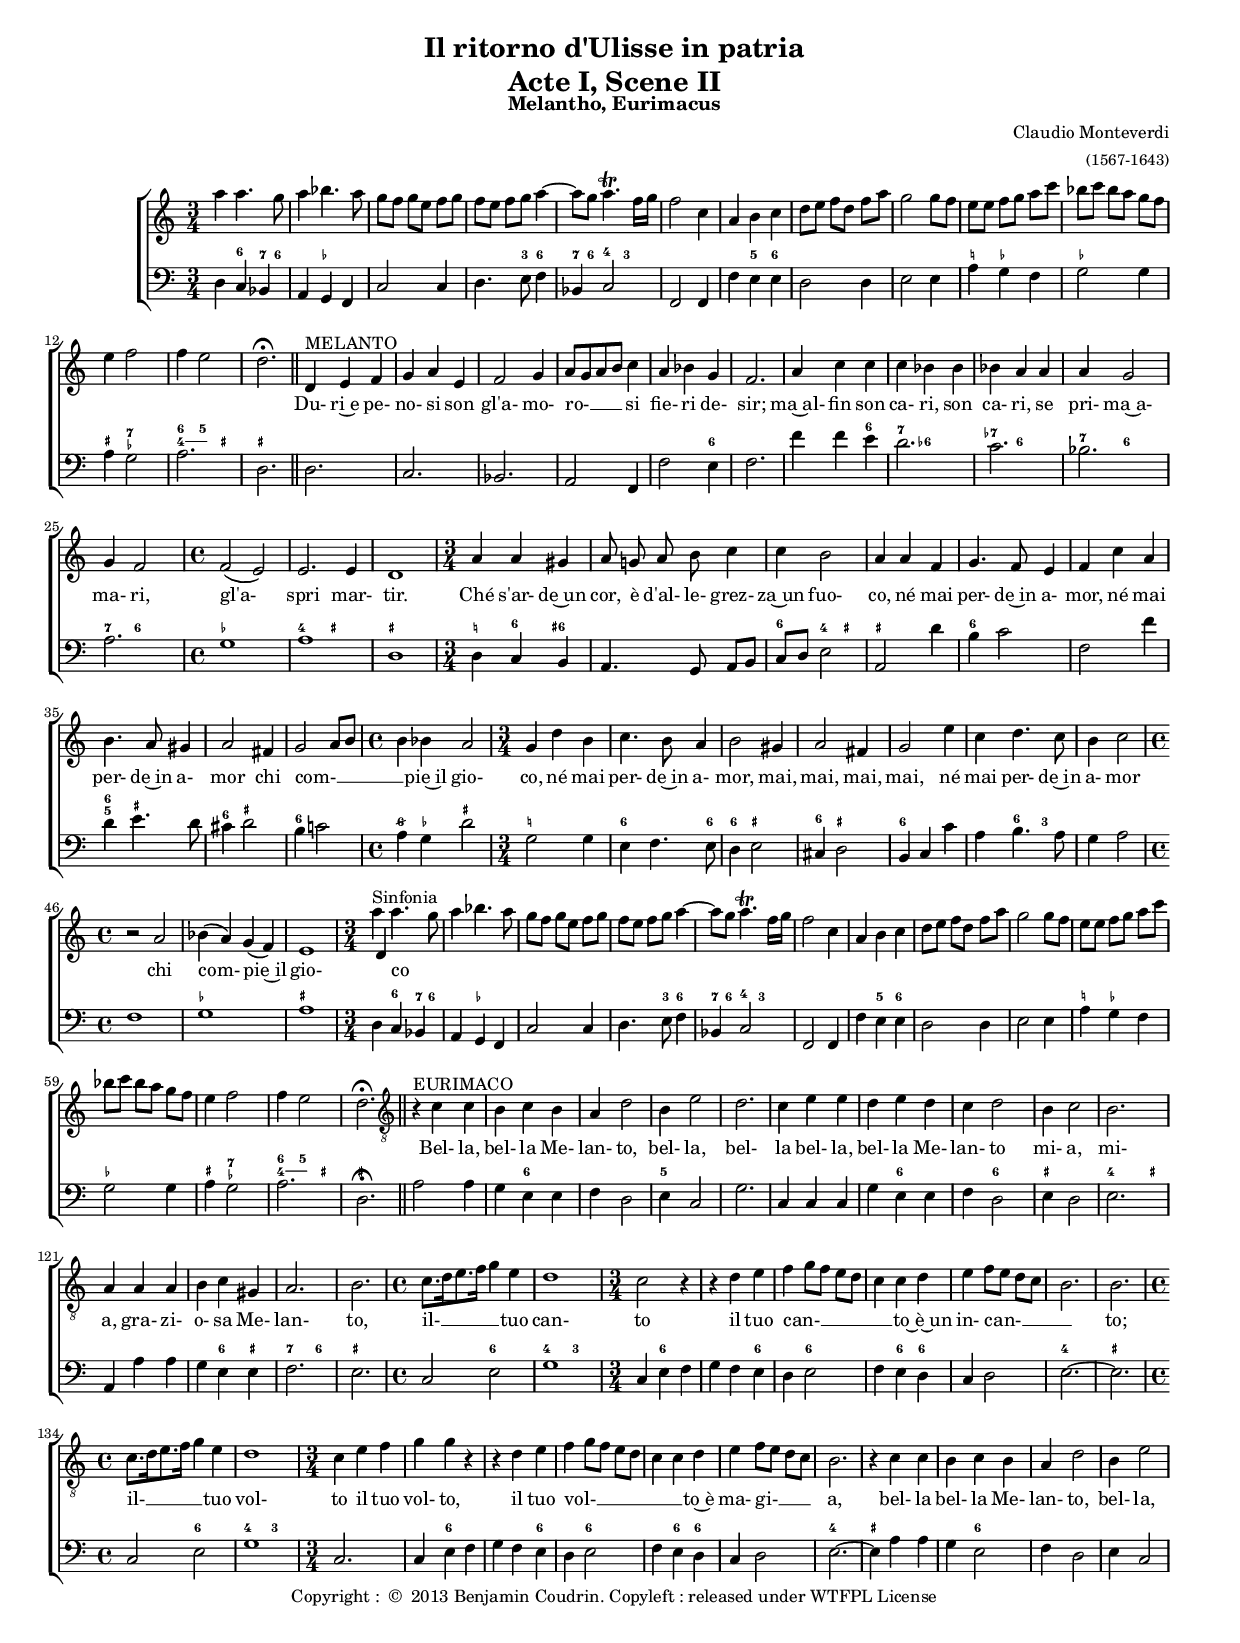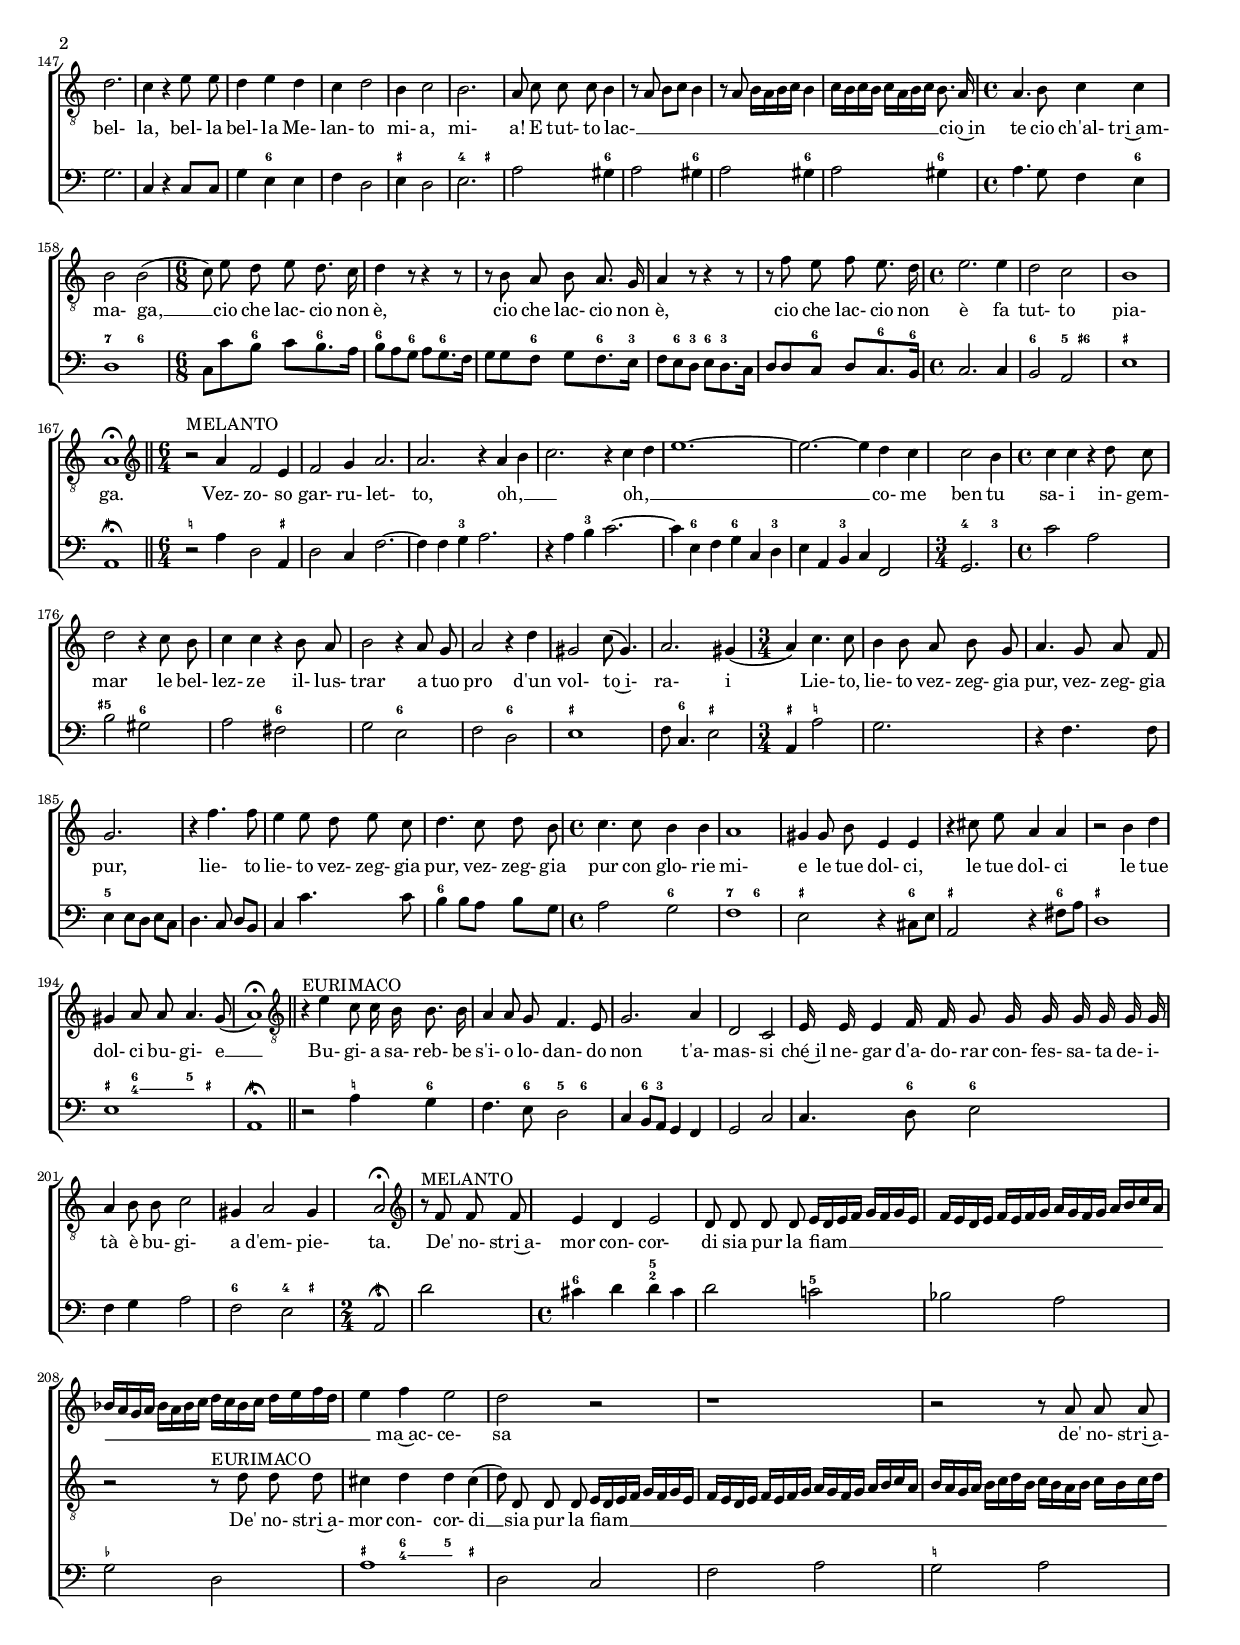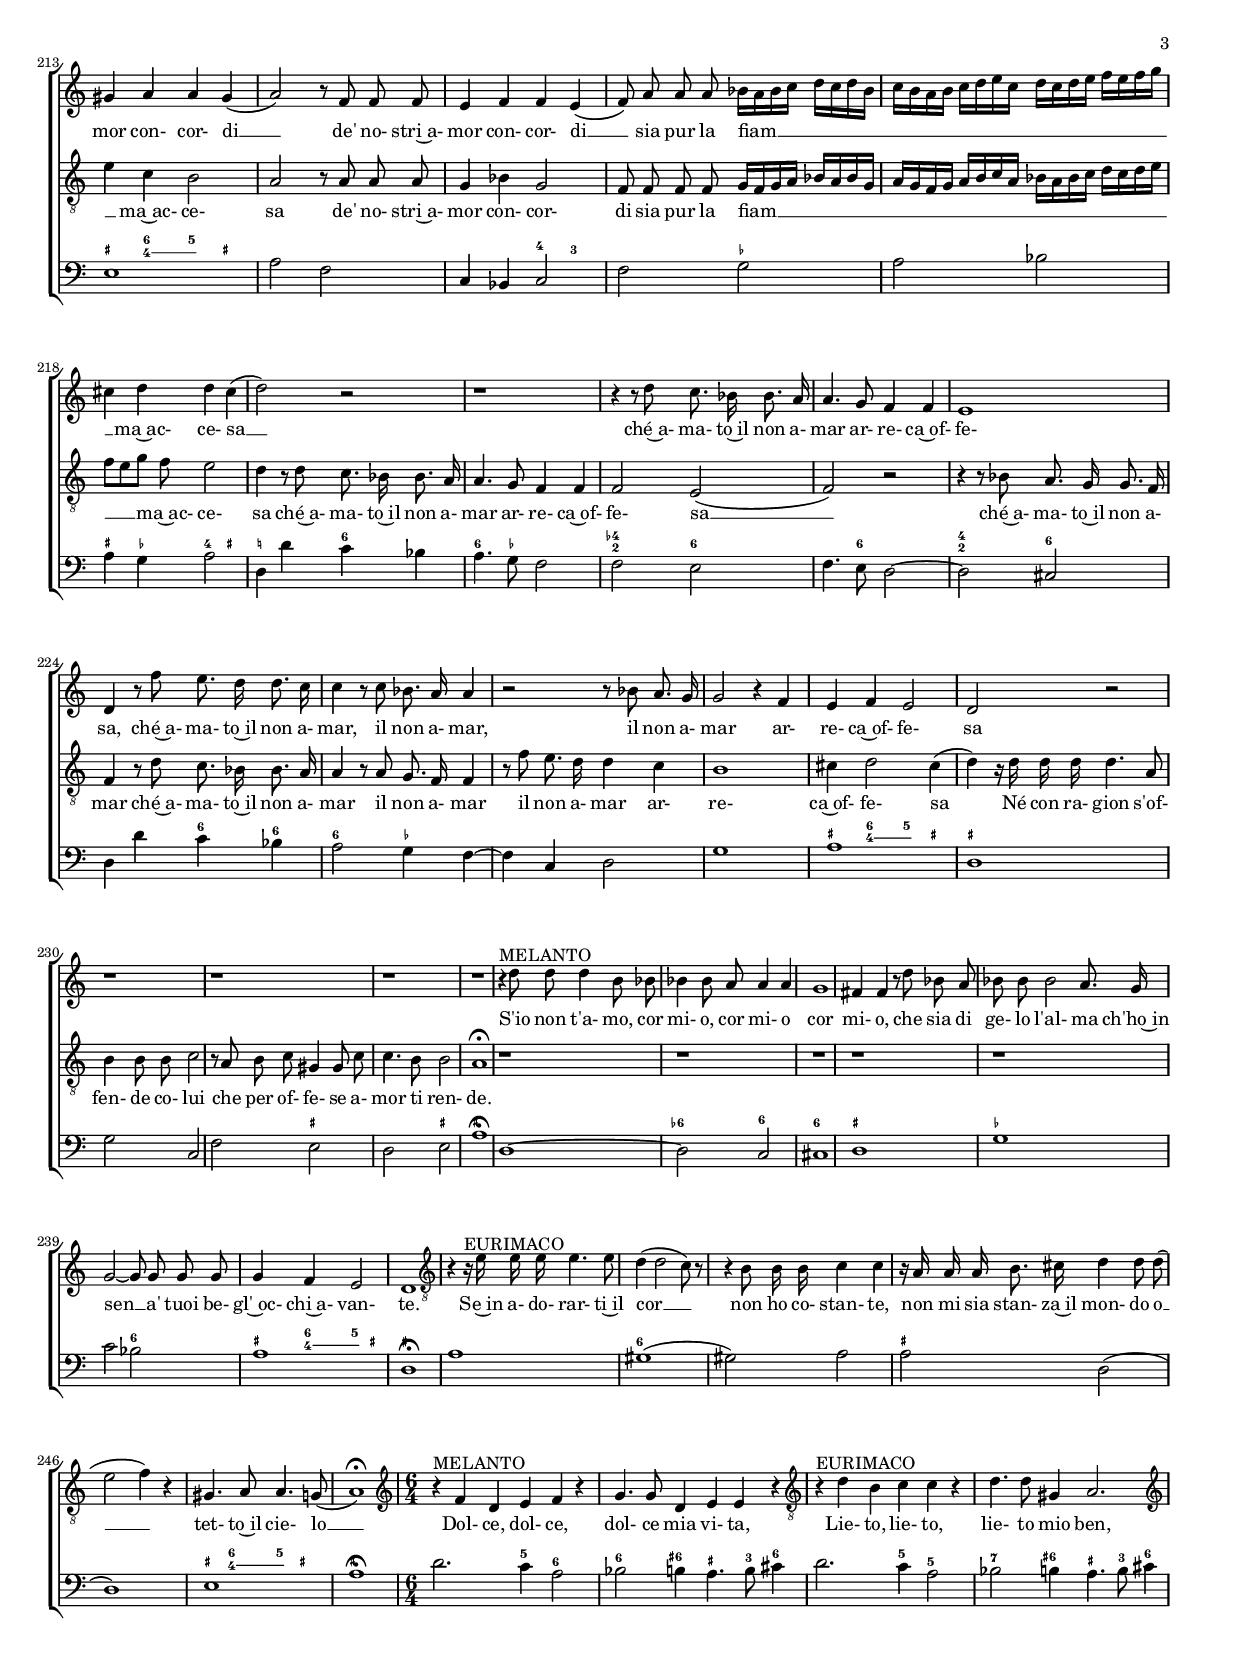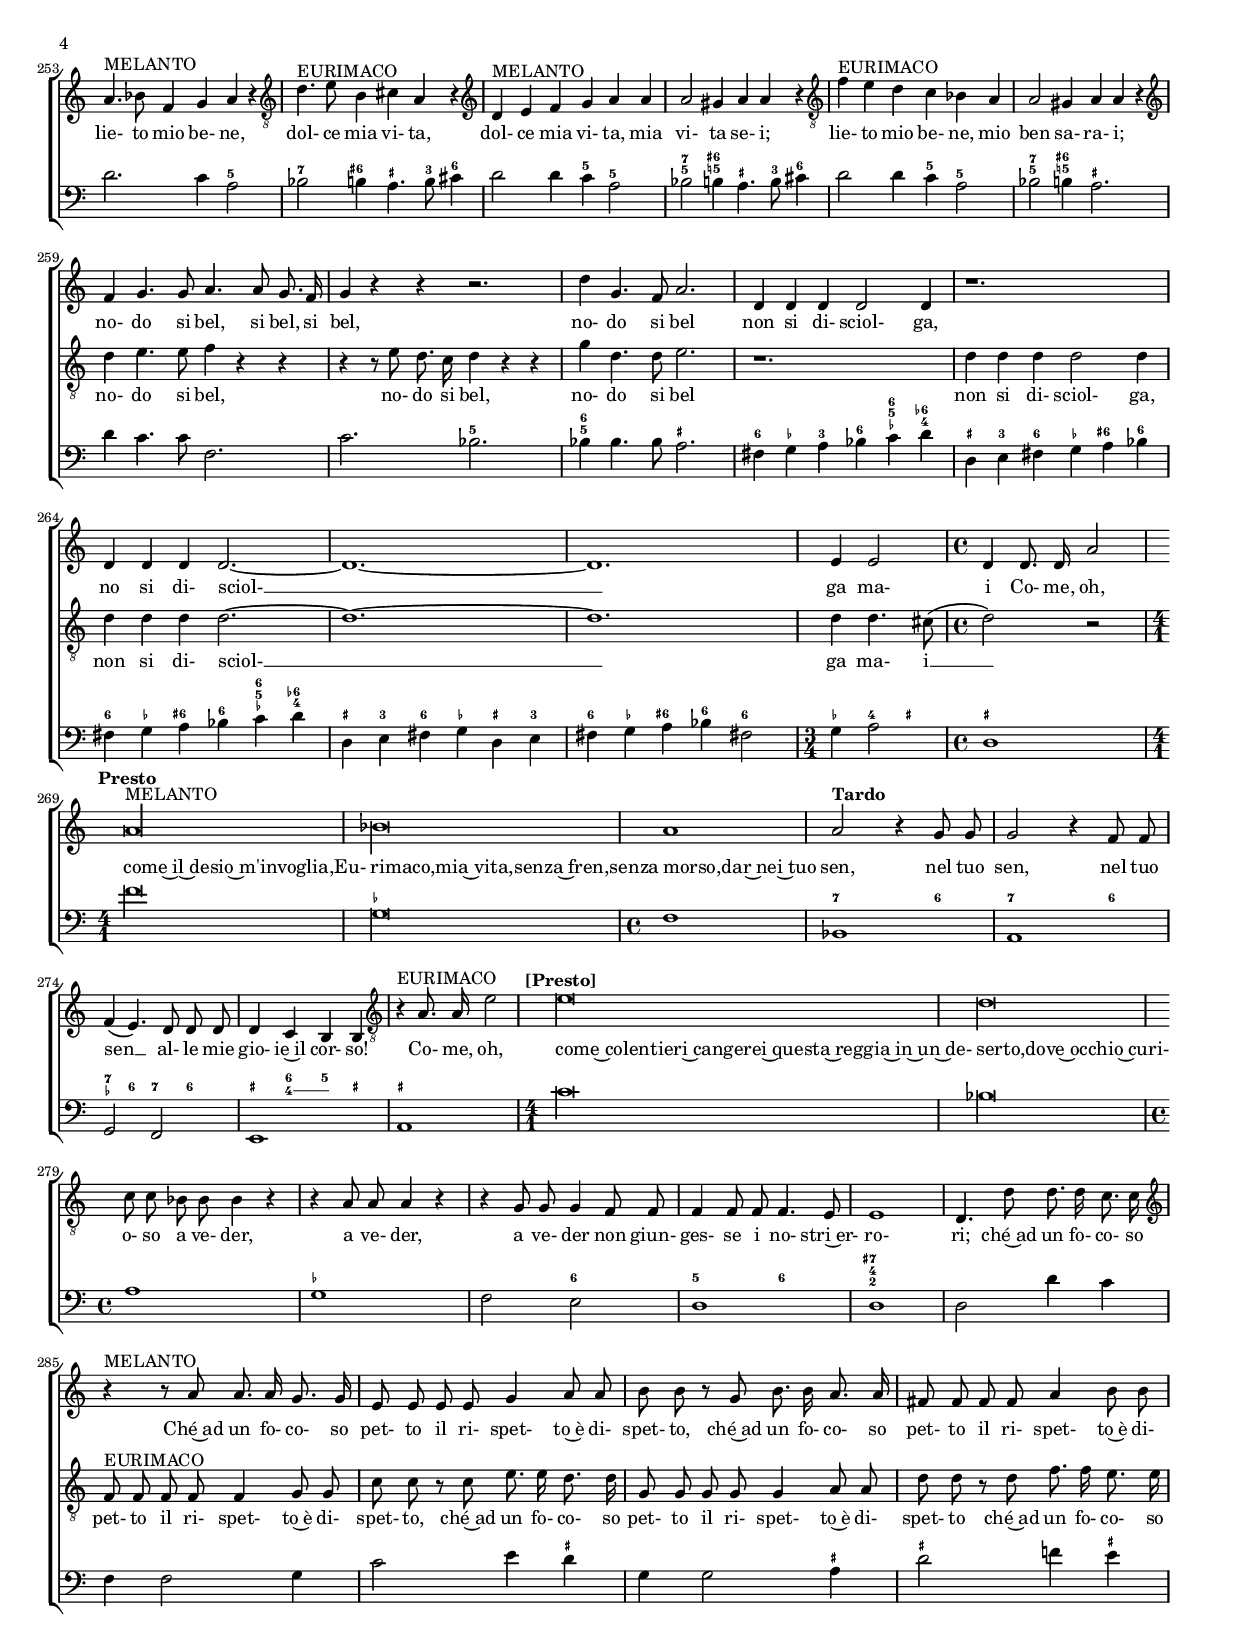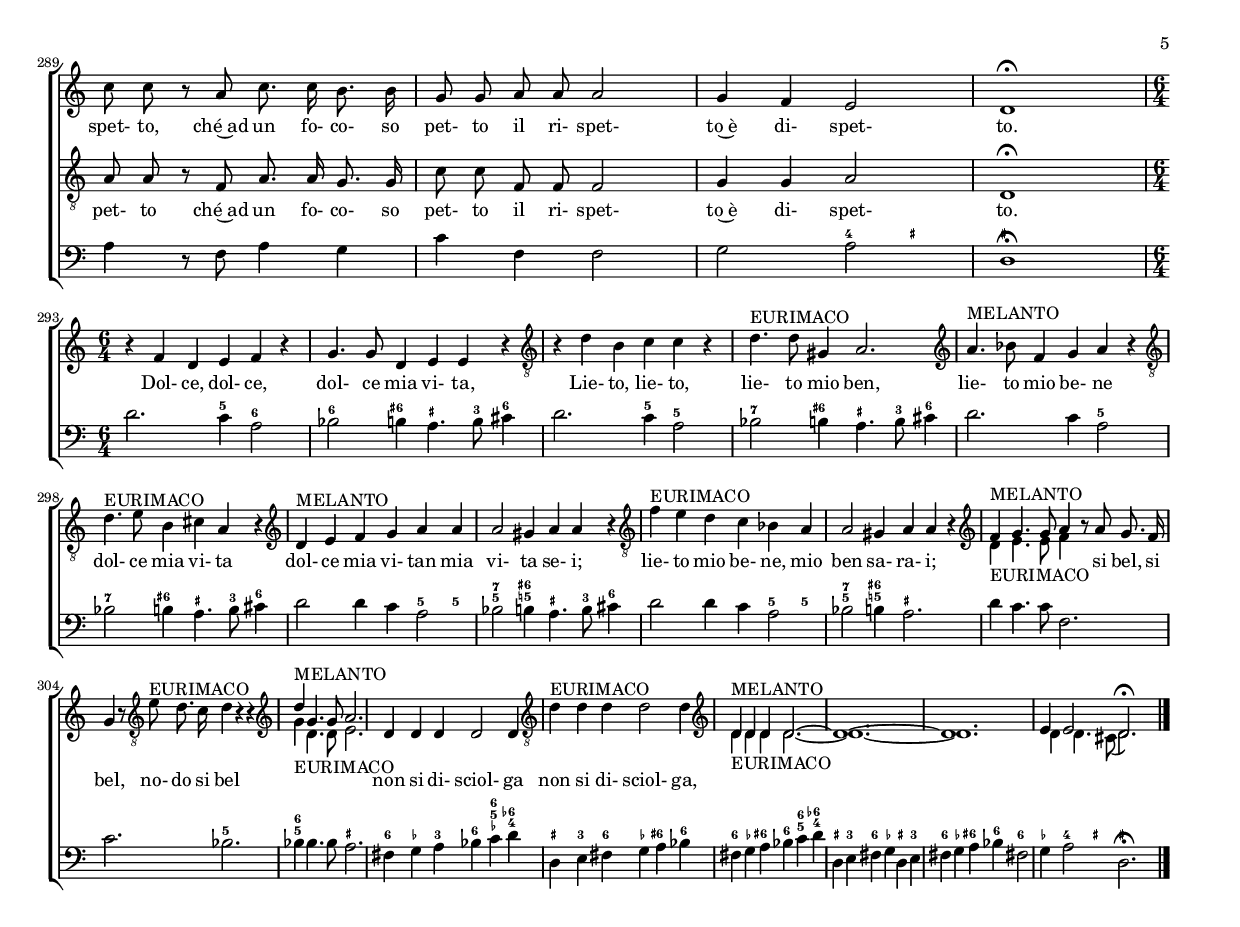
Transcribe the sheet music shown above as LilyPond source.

%%  a1sc2.ly
%%  Copyright (c) 2013 Benjamin Coudrin <benjamin.coudrin@gmail.com>
%%                All Rights Reserved
%%
%%  Copyleft :
%%  This program is free software. It comes without any warranty, to
%%  the extent permitted by applicable law. You can redistribute it
%%  and/or modify it under the terms of the Do What The Fuck You Want
%%  To Public License, Version 2, as published by Sam Hocevar. See
%%  http://sam.zoy.org/wtfpl/COPYING for more details.

\version "2.14.2"

#(set-default-paper-size "a4")
#(set-global-staff-size 15)

\paper {
  line-width    = 188\mm
  left-margin   = 10\mm
  top-margin    = 10\mm
  bottom-margin = 20\mm
  ragged-last-bottom = ##t 
  ragged-bottom = ##f
  annotate-spacing = ##f
  page-breaking = #ly:page-turn-breaking
  #(define page-breaking ly:page-turn-breaking)
}

\layout {
  \context {
    \RemoveEmptyStaffContext
    \override VerticalAxisGroup #'remove-first = ##t 
  }
}

\header {
  title = \markup \center-column {"Il ritorno d'Ulisse in patria" \concat {"Acte I, Scene II" }}
  subtitle = \markup \center-column { "Melantho, Eurimacus" }
  composer =  \markup \right-column { "Claudio Monteverdi" \small "(1567-1643)" }
%  tagline = ""
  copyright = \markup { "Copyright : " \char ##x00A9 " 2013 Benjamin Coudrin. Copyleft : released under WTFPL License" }
}

\include "../../../3rdParty/Viole/ornements-viole.ly"

%% Ligne principale %%%%%%%%%%%%%%%%%%%%%%%%%%%%%%%%%%%%%%%%%%%%%%%%%%
voixun = {
  \clef treble
  \key a \minor
  \time 3/4
  \relative c''' {
    % Simphonia
    a4 a4. g8
    a4 bes4. a8
    g [f] g [e] f [g]
    f [e] f [g] a4 ~
    a8 [g] a4.\trill f16 [g]
    f2 c4
    a b c
    d8 [e] f [d] f [a]
    g2 g8 [f]
    e [e] f [g] a [c]
    bes [c] bes [a] g [f]
    e4 f2
    f4 e2
    d2.\fermata
    
    % Melanto
    \clef treble
    \autoBeamOff
    d,4^\markup{MELANTO} e f
    g a e
    f2 g4
    a8 [g a b] c4
    a bes g
    f2.
    a4 c c
    c bes bes
    bes a a
    a g2 g4 f2
    \time 4/4 f2 (e)
    e2. e4
    d1
    \time 3/4 a'4 a gis
    a8 g! a b c4
    c b2
    a4 a f
    g4. f8 e4
    f c' a
    b4. a8 gis4
    a2 fis4
    g2 a8 [b]
    \time 4/4 b4 bes a2
    \time 3/4 g4 d' b
    c4. b8 a4
    b2 gis4
    a2 fis4
    g2 e'4
    c d4. c8
    b4 c2
    \time 4/4 r2 a
    bes4 (a) g (f)
    e1 
    
    % Sinphonia
    \autoBeamOn
    \time 3/4
    <<{\voiceOne d4}\\
      \new Voice = "sinfonia" {\voiceTwo a''4^\markup{Sinfonia}}>>
    \oneVoice a4. g8
    a4 bes4. a8
    g [f] g [e] f [g]
    f [e] f [g] a4 ~
    a8 [g] a4.\trill f16 [g]
    f2 c4
    a b c
    d8 [e] f [d] f [a]
    g2 g8 [f]
    e [e] f [g] a [c]
    bes [c] bes [a] g [f]
    e4 f2
    f4 e2
    d2.\fermata
    
    % Eurimaco
    \autoBeamOff
    \clef "G_8"
    \set Score.currentBarNumber = #111
    r4^\markup{EURIMACO} c, c
    b c b
    a d2
    b4 e2
    d2.
    c4 e e
    d e d
    c d2
    b4 c2
    b2.
    a4 a a
    b c gis
    a2.
    b
    \time 4/4
    c8. [d16 e8. f16] g4 e
    d1
    \time 3/4
    c2 r4
    r d e
    f g8 [f] e [d]
    c4 c d
    e f8 [e] d [c]
    b2.
    b
    \time 4/4
    c8. [d16 e8. f16] g4 e
    d1
    \time 3/4
    c4 e f
    g g r
    r d e
    f g8 [f] e [d]
    c4 c d
    e f8 [e] d [c]
    b2.
    r4 c c
    b c b
    a d2
    b4 e2
    d2.
    c4 r e8 e
    d4 e d
    c d2
    b4 c2
    b2.
    a8 c c c b4
    r8 a b [c] b4
    r8 a b16 [a b c] b4
    c16 [b c b] c [a b c] b8. a16
    \time 4/4
    a4. b8 c4 c
    b2 b
    (\time 6/8
    c8) e d e d8. c16
    d4 r8 r4 r8
    r b a b a8. g16
    a4 r8 r4 r8
    r8 f' e f e8. d16
    \time 4/4 e2. e4
    d2 c
    b1
    a\fermata
    
    % Melanto
    \time 6/4
    \clef treble
    r2^\markup{MELANTO} a'4 f2 e4
    f2 g4 a2.
    a r4 a b
    c2. r4 c d
    e1.~
    e2.~e4 d c
    \once \override Staff.TimeSignature #'stencil = ##f
    \time 3/4
    c2 b4
    \time 4/4
    c4 c r d8 c
    d2 r4 c8 b
    c4 c r b8 a
    b2 r4 a8 g
    a2 r4 d4
    gis,2 c8 (gis4.)
    a2. gis4
    (\time 3/4 a) c4. c8
    b4 b8 a b g
    a4.
    g8 a f
    g2.
    r4 f'4. f8
    e4 e8 d e c
    d4. c8 d b
    \time 4/4 c4. c8 b4 b
    a1
    gis4 gis8 b e,4 e
    r cis'8 e a,4 a
    r2 b4 d
    gis, a8 a a4. gis8
    (a1\fermata)
    
    % Eurimaco
    \clef "G_8"
    r4^\markup{EURIMACO} e c8 c16 b b8. b16
    a4 a8 g f4. e8
    g2. a4
    d,2 c
    e16 e e4 f16 f g8 g16 g g g g g
    a4 b8 b c2
    gis4 a2 gis4
    \once \override Staff.TimeSignature #'stencil = ##f
    \time 2/4
    a2\fermata
    
    % Melanto
    \clef treble
    r8^\markup{MELANTO} f' f f
    \once \override Staff.TimeSignature #'stencil = ##f
    \time 4/4
    e4 d e2
    d8 d d d e16 [d e f] g [f g e]
    f [e d e] f [e f g] a [g f g] a [b c a] \break
    bes [a g a] bes [a bes c] d [c bes c] d [e f d]
    e4 f e2
    d2 r
    r1
    r2 r8 a a a
    gis4 a a gis
    (a2) r8 f f f
    e4 f f e
    (f8) a a a bes16 [a bes c] d [c d bes]
    c [b a b] c [d e c] d [c d e] f [e f g]
    cis,4 d d cis
    (d2) r
    r1
    r4 r8 d c8. bes16 bes8. a16
    a4. g8 f4 f
    e1
    d4 r8 f' e8. d16 d8. c16
    c4 r8 c bes8. a16 a4
    r2 r8 bes a8. g16
    g2 r4 f 
    e f e2
    d r2
    r1
    r1
    r1
    r1
    r4^\markup{MELANTO} d'8 d d4 b8 bes
    bes4 bes8 a a4 a
    g1
    fis4 fis r8 d' bes a
    bes bes bes2 a8. g16
    g2~ g8 g g g
    g4 f e2
    d1
    
    \clef "G_8"
    r4 r16^\markup{EURIMACO} e e e e4. e8
    d4 (d2 c8) r
    r4 b8 b16 b c4 c
    r16 a a a b8. cis16 d4 d8 d
    (e2 f4) r
    gis,4. a8 a4. g8
    (a1\fermata)
    
    \clef treble
    \time 6/4
    r4^\markup{MELANTO} f' d e f r
    g4. g8 d4 e e r
    
    \clef "G_8"
    r4^\markup{EURIMACO} d b c c r
    d4. d8 gis,4 a2.
    
    \clef treble
    a'4.^\markup{MELANTO} bes8 f4 g a r
    
    \clef "G_8"
    d,4.^ \markup{EURIMACO} e8 b4 cis a r
    
    \clef "treble"
    d4^\markup{MELANTO} e f g a a
    a2 gis4 a a r
    
    \clef "G_8"
    f4^\markup{EURIMACO} e d c bes a
    a2 gis4 a a r
    \break
    
    \clef treble
    f'4 g4. g8 a4. a8 g8. f16
    g4 r r r2.
    d'4 g,4. f8 a2.
    d,4 d d d2 d4
    r1.
    d4 d d d2. ~
    d1. ~
    d1.
    \once \override Staff.TimeSignature #'stencil = ##f
    \time 3/4
    e4 e2
    \time 4/4
    d4 d8. d16 a'2
    \break
    \once \override Staff.TimeSignature #'stencil = ##f
    \time 4/1
    \tempo Presto
    a\longa^\markup{MELANTO}
    bes
    \once \override Staff.TimeSignature #'stencil = ##f
    \time 4/4
    a1
    \tempo Tardo
    a2 r4 g8 g
    g2 r4 f8 f
    f4 (e4.) d8 d d
    d4 c b b
    
    \clef "G_8"
    r4^\markup{EURIMACO} a8. a16 e'2
    \once \override Staff.TimeSignature #'stencil = ##f
    \time 4/1
    \tempo "[Presto]"
    e\longa
    d
    \once \override Staff.TimeSignature #'stencil = ##f
    \time 4/4
    c8 c bes bes bes4 r
    r a8 a a4 r
    r g8 g g4 f8 f
    f4 f8 f f4. e8
    e1
    d4. d'8 d8. d16 c8. c16
    \break
    
    % Melanto
    \clef "treble"
    r4^\markup{MELANTO} r8 a' a8. a16 g8. g16
    e8 e e e g4 a8 a
    b b r g b8. b16 a8. a16
    fis8 fis fis fis a4 b8 b
    c c r a c8. c16 b8. b16
    g8 g a a a2
    g4 f e2
    d1\fermata
    \break
    \time 6/4 r4 f d e f r
    g4. g8 d4 e e r
    
    % Eurimaco
    \clef "G_8"
    r4 d b c c r
    d4.^\markup{EURIMACO} d8 gis,4 a2.
    
    % Melanto
    \clef treble
    a'4.^\markup{MELANTO} bes8 f4 g a r
    
    % Eurimaco
    \clef "G_8"
    d,4.^\markup{EURIMACO} e8 b4 cis a r
    
    % Melanto
    \clef "treble"
    d4^\markup{MELANTO} e f g a a
    a2 gis4 a a r
    
    % Eurimaco
    \clef "G_8"
    f4^\markup{EURIMACO} e d c bes a
    a2 gis4 a a r
    
    % Duo
    \clef treble
    <<{f'4^\markup{MELANTO} g4. g8 a4 }\\{d,_\markup{EURIMACO} e4. e8 f4}>>
    r8 a g8. f16
    g4 r8
    \clef "G_8"
    e8^\markup{EURIMACO} d8. c16 d4 r r
    \clef treble
    <<{d'4^\markup{MELANTO} g,4. g8 a2.}\\{g4_\markup{EURIMACO} d4. d8 e2.}>>
    d4 d d d2 d4
    \clef "G_8"
    d4^\markup{EURIMACO} d d d2 d4
    \clef treble
    <<{d4^\markup{MELANTO} d4 d4 d2.~d1.~d e4 e2 d2.\fermata}\\{d4_\markup{EURIMACO} d4 d4 d2.~d1.~d d4 d4. cis8 (d2.)}>>
    \bar "|."
  }
}

lyrun = \lyricmode {
  _ _ _ _ _ _ _ _ _ _ _ _ _ _ _ _ _ _ _ _ _ _ _ _ _ _
  _ _ _ _ _ _ _ _ _ _ _ _ _ _ _ _ _ _ _ _ _ _ _ _ _ _
  Du- ri~e pe- no- si son gl'a- mo- ro- __ si fie- ri de- sir;
  ma~al- fin son ca- ri, son ca- ri, se pri- ma~a- ma- ri,
  gl'a- spri mar- tir.
  Ché s'ar- de~un cor, è d'al- le- grez- za~un fuo- co,
  né mai per- de~in a- mor, né mai per- de~in a- mor
  chi com- __ _ _ pie~il gio- co, né mai per- de~in a- mor,
  mai, mai, mai, mai, né mai per- de~in a- mor
  chi com- pie~il gio- co
  _ _ _ _ _ _ _ _ _ _ _ _ _ _ _ _ _
  _ _ _ _ _ _ _ _ _ _ _ _ _ _ _ _ _
  _ _ _ _ _ _ _ _ _ _ _ _ _ _ _ _
  Bel- la, bel- la Me- lan- to, bel- la, bel- la
  bel- la, bel- la Me- lan- to mi- a, mi- a,
  gra- zi- o- sa Me- lan- to,
  il- __ _ tuo can- to
  il tuo can- __ _ _ _ _ to~è~un in- can- __ _ _ to;
  il- __ _ tuo vol- to
  il tuo vol- to, il tuo vol- __ _ _ _ _ to~è ma- gi- __ _ a,
  bel- la bel- la Me- lan- to, bel- la, bel- la,
  bel- la bel- la Me- lan- to mi- a, mi- a!
  E tut- to lac- __ _ _ _ _ _ _ _ _ _ cio~in te
  cio ch'al- tri~am- ma- ga, __
  cio che lac- cio non è,
  cio che lac- cio non è,
  cio che lac- cio non è fa tut- to pia- ga.
  Vez- zo- so gar- ru- let- to, oh, __ _ _
  oh, __ _ _ co- me ben tu sa- i
  in- gem- mar le bel- lez- ze
  il- lus- trar a tuo pro
  d'un vol- to~i- ra- i
  Lie- to, lie- to vez- zeg- gia pur,
  vez- zeg- gia pur, lie- to
  lie- to vez- zeg- gia pur,
  vez- zeg- gia pur con glo- rie mi- e
  le tue dol- ci, le tue dol- ci
  le tue dol- ci bu- gi- e __
  Bu- gi- a sa- reb- be s'i- o
  lo- dan- do non t'a- mas- si
  ché~il ne- gar d'a- do- rar con- fes- sa- ta
  de- i- tà è bu- gi- a d'em- pie- ta.
  De' no- stri~a- mor con- cor- di
  sia pur la fiam __ _ _ _ _ _ _ _ _ _ _
  ma~ac- ce- sa
  de' no- stri~a- mor con- cor- di __
  de' no- stri~a- mor con- cor- di __
  sia pur la fiam __ _ _ _ _ _ _
  ma~ac- ce- sa __
  ché~a- ma- to~il non a- mar ar- re- ca~of- fe- sa,
  ché~a- ma- to~il non a- mar, il non a- mar,
  il non a- mar ar- re- ca~of- fe- sa
  S'io non t'a- mo, cor mi- o, cor mi- o
  cor mi- o, che sia di ge- lo
  l'al- ma ch'ho~in sen __
  a' tuoi be- gl'~oc- chi~a- van- te.
  
  % Eurimaco
  Se~in a- do- rar- ti~il cor __
  non ho co- stan- te,
  non mi sia stan- za~il mon- do o __
  tet- to~il cie- lo __
  
  % Melanto
  Dol- ce, dol- ce, dol- ce mia vi- ta,
  
  % Eurimaco
  Lie- to, lie- to, lie- to mio ben,
  
  % Melanto
  lie- to mio be- ne,
  
  % Eurimaco
  dol- ce mia vi- ta,
  
 % Melanto
  dol- ce mia vi- ta, mia vi- ta se- i;
  
  % Eurimaco
  lie- to mio be- ne, mio ben sa- ra- i;
  
  % Melanto
  no- do si bel, si bel, si bel,
  no- do si bel non si di- sciol- ga,
  no si di- sciol- __ ga ma- i
  Co- me, oh,
  \override LyricText #'self-alignment-X = #LEFT
  come~il~desio~m'invoglia,Eu-
  rimaco,mia~vita,senza~fren,senza
  morso,dar~nei~tuo
  \override LyricText #'self-alignment-X = #CENTER
  sen, nel tuo sen,
  nel tuo sen __
  al- le mie gio- ie~il cor- so!
  
  % Eurimaco
  Co- me, oh,
  \override LyricText #'self-alignment-X = #LEFT
  come~colentieri~cangerei~questa~reggia~in~un~de-
  serto,dove~occhio~curi-
  \override LyricText #'self-alignment-X = #CENTER
  o- so a ve- der,
  a ve- der,
  a ve- der non giun- ges- se
  i no- stri~er- ro- ri;
  ché~ad un fo- co- so
  
  % Melanto
  Ché~ad un fo- co- so pet- to
  il ri- spet- to~è di- spet- to,
  ché~ad un fo- co- so pet- to
  il ri- spet- to~è di- spet- to,
  ché~ad un fo- co- so pet- to il ri- spet- to~è
  di- spet- to.
  Dol- ce, dol- ce, dol- ce mia vi- ta,
  
  %Eurimaco
  Lie- to, lie- to,
  lie- to mio ben,
  
  % Melanto
  lie- to mio be- ne
  
  %Eurimaco
  dol- ce mia vi- ta
  
  % Melanto
  dol- ce mia vi- tan mia vi- ta se- i;
  
  % Eurimaco
  lie- to mio be- ne, mio ben sa- ra- i;
  
  % Duo
  % no- do si bel
  
  % Melanto
  si bel, si bel,
  
  % Eurimaco
  no- do si bel
  
  % Duo
  % no- do si bel
  
  % Melanto
  non si di- sciol- ga
  
  % Eurimaco
  non si di- sciol- ga,
  
  % Duo
  % non si- di- sciol- __ ga ma- i __
}

%% Ligne secondaire  %%%%%%%%%%%%%%%%%%%%%%%%%%%%%%%%%%%%%%%%%%%%%%%%%%
voixdeux = {
  \clef alto
  \key a \minor
  \time 3/4
  \relative c' {
    s2. s2. s2. s2. s2. s2. s2. s2. s2. s2.
    s2. s2. s2. s2. s2. s2. s2. s2. s2. s2.
    s2. s2. s2. s2. s2.
    \time 4/4 s1 s1 s1 \time 3/4 
    s2. s2. s2. s2. s2. s2. s2. s2. s2.
    \time 4/4 s1 \time 3/4
    s2. s2. s2. s2. s2. s2. s2.
    \time 4/4 s1 s1 s1
    \time 3/4
    s2. s2. s2. s2. s2. s2. s2. s2. s2. s2.
    s2. s2. s2. s2. s2. s2. s2. s2. s2. s2.
    s2. s2. s2. s2. s2. s2. s2. s2.
    \time 4/4 s1 s1 \time 3/4
    s2. s2. s2. s2. s2. s2. s2.
    \time 4/4 s1 s1 \time 3/4
    s2. s2. s2. s2. s2. s2. s2. s2. s2. s2.
    s2. s2. s2. s2. s2. s2. s2. s2. s2. s2. s2.
    \time 4/4 s1 s1 \time 6/8
    s2. s2. s2. s2. s2.
    \time 4/4 s1 s1 s1 s1 \time 6/4
    s1. s1. s1. s1. s1. s1. s2.
    \time 4/4
    s1 s1 s1 s1 s1 s1 s1
    \time 3/4
    s2. s2. s2. s2. s2. s2. s2.
    \time 4/4
    s1 s1 s1 s1 s1 s1 s1
    s1 s1 s1 s1 s1 s1 s1
    s1
    s1 s1 s1
    
    \clef "G_8"
    \autoBeamOff
    r2 r8^\markup{EURIMACO} d d d
    cis4 d d cis
    (d8) d, d d e16 [d e f] g [f g e]
    f [e d e] f [e f g] a [g f g] a [b c a]
    b [a g a] b [c d b] c [b a b] c [b c d]
    e4 c b2
    a2 r8 a a a
    g4 bes g2
    f8 f f f g16 [f g a] bes [a bes g]
    a [g f g] a [b c a] bes [a bes c] d [c d e]
    f8 [e g] f e2
    d4 r8 d c8. bes16 bes8. a16
    a4. g8 f4 f
    f2 e
    (f) r
    r4 r8 bes a8. g16 g8. f16
    f4 r8 d' c8. bes16 bes8. a16
    a4 r8 a g8. f16 f4
    r8 f' e8. d16 d4 c
    b1
    cis4 d2 cis4
    (d) r16 d d d d4. a8
    \break
    b4 b8 b c2
    r8 a b c gis4 gis8 c
    c4. b8 b2
    a1\fermata
    r
    r
    r
    r
    r
    r
    r
    r
    
    r
    r
    r
    r
    r
    r
    r
    
    r1.
    r
    r
    r
    r
    r
    r
    r
    r
    r
    
    d4 e4. e8 f4 r r
    r r8 e d8. c16 d4 r r
    g d4. d8 e2.
    r1.
    d4 d d d2 d4
    d d d d2. ~
    d1.~
    d1.
    
    \once \override Staff.TimeSignature #'stencil = ##f
    \time 3/4
    d4 d4. cis8
    (\time 4/4
    d2) r
    r\longa
    r
    r1
    r
    r
    r
    r
    r
    r\longa
    r
    r1
    r
    r
    r
    r
    r
    
    f,8^\markup{EURIMACO} f f f f4 g8 g
    c c r c e8. e16 d8. d16
    g,8 g g g g4 a8 a
    d d r d f8. f16 e8. e16
    a,8 a r f a8. a16 g8. g16
    c8 c f, f f2
    g4 g a2
    d,1\fermata
    
    r1. r1.
    r1.
    
    r1. r r r r r r r r
  }
}

lyrdeux = \lyricmode {
  De' no- stri~a- mor con- cor- di __
  sia pur la fiam __ _ _ _ _ _ _ _ _ _ _
  ma~ac- ce- sa de' no- stri~a- mor con- cor- di
  sia pur la fiam __ _ _ _ _ _ _
  ma~ac- ce- sa
  ché~a- ma- to~il non a- mar
  ar- re- ca~of- fe- sa __
  ché~a- ma- to~il non a- mar
  ché~a- ma- to~il non a- mar
  il non a- mar il non a- mar
  ar- re- ca~of- fe- sa
  Né con ra- gion s'of- fen- de co- lui
  che per of- fe- se a- mor ti ren- de.
  
  no- do si bel, no- do si bel, no- do si bel
  non si di- sciol- ga, non si di- sciol- __ ga ma- i __
  
  pet- to il ri- spet- to~è di- spet- to,
  ché~ad un fo- co- so pet- to il ri- spet- to~è
  di- spet- to ché~ad un fo- co- so pet- to
  ché~ad un fo- co- so pet- to il ri- spet- to~è
  di- spet- to.
}

%% BASSE CONTINUE %%%%%%%%%%%%%%%%%%%%%%%%%%%%%%%%%%%%%%%%%%%%%%%%%%
bassefig = \figuremode {
  s4 <6> <7>8 <6>
  s4 <_-> s
  s2.
  s4. <3>8 <6>4
  <7>8 <6> <4>4 <3>
  s2.
  s4 <5> <6>
  s2.
  s2.
  <_!>4 <_-> s
  <_->2 s4
  <_+> <7 _-> s
  \bassFigureExtendersOn
  <6 4> <5 4> <_+>
  \bassFigureExtendersOff
  <_+>2.
  s2.
  s2.
  s2.
  s2.
  s2 <6>4
  s2.
  s2 <6>4
  <7> <6-> s
  <7-> <6> s
  <7> <6> s
  <7> <6> s
  <_->1
  <4>2 <_+>
  <_+>1
  <_!>4 <6> <6+>
  s2.
  <6>4 <4> <_+>
  <_+> s s
  <6> s s
  s2.
  <6 5>4 <_+> s
  <6> <_+> s
  <6> s s
  <6/> <_-> <_+>2
  <_!>2.
  <6>4 s4. <6>8
  <6>4 <_+> s
  <6> <_+> s
  <6> s s
  s <6> <3>
  s2.
  s1
  <_->
  <_+>
  s4 <6> <7>8 <6>
  s4 <_-> s
  s2.
  s4. <3>8 <6>4
  <7>8 <6> <4>4 <3>
  s2.
  s4 <5> <6>
  s2.
  s2.
  <_!>4 <_-> s
  <_->2 s4
  <_+> <7 _-> s
  \bassFigureExtendersOn
  <6 4> <5 4> <_+>
  \bassFigureExtendersOff
  <_+>2.
  s
  s4 <6> s
  s2.
  <5>4 s s
  s2.
  s
  s4 <6> s
  s <6> s
  <_+> s s
  <4> s <_+>
  s2.
  s4 <6> <_+>
  <7>2 <6>4
  <_+>2.
  s2 <6>
  <4> <3>
  s4 <6>2
  s <6>4
  s <6>2
  s4 <6> <6>
  s2.
  <4>2.
  <_+>
  s2 <6>
  <4> <3>
  s2.
  s4 <6> s
  s s <6>
  s <6> s
  s <6> <6>
  s2.
  <4>
  <_+>
  s4 <6> s
  s2.
  s
  s
  s
  s4 <6> s
  s2.
  <_+>
  <4>2 <_+>4
  s2 <6>4
  s2 <6>4
  s2 <6>4
  s2 <6>4
  s2. <6>4
  <7>2 <6>
  s4 <6>8 s <6> s
  <6> s <6> s <6> s
  s s <6> s <6>8. <3>16
  s8 <6> <3> <6> <3> s
  s s <6> s <6>8. <6>16
  s1
  <6>2 <5>4 <6+>
  <_+>1
  <_+>
  <_!>1 s4 <_+>
  s1.
  s2 <3> s
  s <3> s
  s4 <6>2 <6> <3>4
  s2 <3> s
  <4>2 <3>4
  s1
  <5+>2 <6>
  s <6>
  s <6>
  s <6>
  <_+> s
  s8 <6>4. <_+>2
  <_+>4 <_!>2
  s2.
  s
  <5>
  s
  s
  <6>
  s2 <6>
  <7> <6>
  <_+> s4 <6>
  <_+>2 s4 <6>
  <_+>1
  <_+>4 \bassFigureExtendersOn 
  <6 4> <5 4> \bassFigureExtendersOff
  <_+>
  <_+>1
  s2 <_!>4 <6>
  s4. <6>8 <5>4 <6>
  s <6>8 <3> s2
  s1
  s4. <6>8 <6>2
  s1
  <6>2 <4>4 <_+>
  <_+>2
  s
  <6> <5 2>
  s <5>
  s s
  <_-> s
  <_+>4 \bassFigureExtendersOn 
  <6 4> <5 4> \bassFigureExtendersOff
  <_+>
  s1
  s
  <_!>
  <_+>4  \bassFigureExtendersOn 
  <6 4> <5 4> \bassFigureExtendersOff
  <_+>
  s1
  s2 <4>4 <3>
  s2 <_->
  s1
  <_+>4 <_-> <4> <_+>
  <_!> s <6> s
  <6>4. <_->8 s2
  <4- 2> <6>
  s4. <6>8 s2
  <4 2> <6>
  s2 <6>4 <6>
  <6>2 <_->
  s1
  s
  <_+>4  \bassFigureExtendersOn 
  <6 4> <5 4> \bassFigureExtendersOff
  <_+>
  <_+>1
  s
  s2 <_+>
  s <_+>
  <_+>1
  s
  <6->2 <6>
  <6>1
  <_+>
  <_->
  s2 <6>
  <_+>4  \bassFigureExtendersOn 
  <6 4> <5 4> \bassFigureExtendersOff
  <_+>
  <_+>1
  s
  <6>
  s
  <_+>
  s
  <_+>4  \bassFigureExtendersOn 
  <6 4> <5 4> \bassFigureExtendersOff
  <_+>
  <_+>1
  s2. <5>4 <6>2
  <6> <6+>4 <_+>4. <3>8 <6>4
  s2. <5>4 <5>2
  <7> <6+>4 <_+>4. <3>8 <6>4
  s1 <5>2
  <7> <6+>4 <_+>4. <3>8 <6>4
  s2. <5>4 <5>2
  <7 5>2 <6+ 5!>4 <_+>4. <3>8 <6>4
  s2. <5>4 <5>2
  <7 5>2 <6+ 5!>4 <_+>2.
  s1.
  s2. <5>
  <6 5> <_+>
  <6>4 <_-> <3> <6> <6 5 _-> <6- 4>
  <_+> <3> <6> <_-> <6+> <6>
  <6> <_-> <6+> <6> <6 5 _-> <6- 4>
  <_+> <3> <6> <_-> <_+> <3>
  <6> <_-> <6+> <6> <6>2
  <_->4 <4> <_+>
  <_+>1
  s\longa
  <_->
  s1
  <7>2. <6>4
  <7>2. <6>4
  <7 _->4 <6> <7> <6>
  <_+>4  \bassFigureExtendersOn 
  <6 4> <5 4> \bassFigureExtendersOff
  <_+>
  <_+>1
  s\longa
  s
  s1
  <_->
  s2 <6>
  <5> <6>
  <7+ 4 2>1
  s
  s
  s2. <_+>4
  s2. <_+>4
  <_+>2. <_+>4
  s1
  s1
  s2 <4>4 <_+>
  <_+>1
  s2. <5>4 <6>2
  <6>2 <6+>4 <_+>4. <3>8 <6>4
  s2. <5>4 <5>2
  <7>2 <6+>4 <_+>4. <3>8 <6>4
  s1 <5>2
  <7> <6+>4 <_+>4. <3>8 <6>4
  s1 <5>4 <5>
  <7 5>2 <6+ 5!>4 <_+>4. <3>8 <6>4
  s1 <5>4 <5>
  <7 5>2 <6+ 5!>4 <_+>2.
  s1.
  s2. <5>
  <6 5> <_+>
  <6>4 <_-> <3> <6> <6 5 _-> <6- 4>
  <_+> <3> <6> <_-> <6+> <6>
  <6> <_-> <6+> <6> <6 5> <6- 4>
  <_+> <3> <6> <_-> <_+> <3>
  <6> <_-> <6+> <6> <6>2
  <_->4 <4> <_+> <_+>
}

basse = {
  \clef bass
  \key a \minor
  \time 3/4
  \relative c {
    d4 c bes
    a g f
    c'2 c4
    d4. e8 f4
    bes, c2
    f,2 f4
    f' e e
    d2 d4
    e2 e4
    a g f
    g2 g4
    a g2
    a2.
    d, \bar "||"
    d
    c
    bes
    a2 f4
    f'2 e4 f2.
    f'4 f e
    d2.
    c
    bes
    a
    g1
    a
    d,
    d4 c b
    a4. g8 a [b]
    c [d] e2
    a, d'4
    b c2
    f, f'4
    d e4. d8
    cis4 d2
    b4 c!2
    a4 g d'2
    g,2 g4
    e f4. e8
    d4 e2
    cis4 d2
    b4 c c'
    a b4. a8
    g4 a2
    f1
    g
    a
    d,4 c bes
    a g f
    c'2 c4
    d4. e8 f4
    bes,4 c2
    f,2 f4
    f' e e
    d2 d4
    e2 e4
    a g f
    g2 g4
    a g2
    a2.
    d,2.\fermata
    \bar "||"
    a'2 a4
    g e e
    f d2
    e4 c2
    g'2.
    c,4 c c
    g' e e
    f d2
    e4 d2
    e2.
    a,4 a' a
    g e e
    f2.
    e
    c2 e
    g1
    c,4 e f
    g f e
    d e2
    f4 e d
    c d2
    e2. ~
    e
    c2 e
    g1
    c,2.
    c4 e f
    g f e
    d e2
    f4 e d
    c d2
    e2. ~
    e4 a a
    g e2
    f4 d2
    e4 c2
    g'2.
    c,4 r c8 [c]
    g'4 e e
    f d2
    e4 d2
    e2.
    a2 gis4
    a2 gis4
    a2 gis4
    a2 gis4
    a4. g8 f4 e
    d1
    c8 [c' b] c [b8. a16]
    b8 [a g] a [g8. f16]
    g8 [g f] g [f8. e16]
    f8 [e d] e [d8. c16]
    d8 [d c] d [c8. b16]
    c2. c4
    b2 a
    e'1
    a,\fermata
    \bar "||"
    r2 a'4 d,2 a4
    d2 c4 f2.~
    f4 f g a2.
    r4 a b c2. ~
    c4 e, f g c, d
    e a, b c f,2
    g2.
    c'2 a
    b gis
    a fis
    g e
    f d
    e1
    f8 c4. e2
    a,4 a'2
    g2.
    r4 f4. f8
    e4 e8 [d] e [c]
    d4. c8 d [b]
    c4 c'4. c8
    b4 b8 [a] b [g]
    a2 g
    f1
    e2 r4 cis8 [e]
    a,2 r4 fis'8 [a]
    d,1
    e
    a,\fermata
    \bar "||"
    r2 a'4 g
    f4. e8 d2
    c4 b8 [a] g4 f
    g2 c
    c4. d8 e2
    f4 g a2
    f e
    a,\fermata
    d'
    cis4 d d cis
    d2 c!
    bes a
    g d
    a'1
    d,2 c
    f a
    g a
    e1
    a2 f
    c4 bes c2
    f g
    a bes
    a4 g a2
    d,4 d' c bes
    a4. g8 f2
    f e
    f4. e8 d2~
    d cis
    d4 d' c bes
    a2 g4 f~
    f c d2
    g1
    a
    d,
    g2 c,
    f e
    d e
    a1\fermata
    d, ~
    d2 c
    cis1
    d
    g
    c2 bes
    a1
    d,\fermata
    a'
    gis1
    (gis2) a
    a d,
    (d1)
    e
    a\fermata
    d2. c4 a2
    bes2 b4 a4. b8 cis4
    d2. c4 a2
    bes b4 a4. b8 cis4
    d2. c4 a2
    bes b4 a4. b8 cis4
    d2 d4 c a2
    bes b4 a4. b8 cis4
    d2 d4 c a2
    bes b4 a2.
    d4 c4. c8 f,2.
    c' bes
    bes4 bes4. bes8 a2.
    fis4 g a bes c d
    d, e fis g a bes
    fis g a bes c d
    d, e fis g d e
    fis g a bes fis!2
    g4 a2
    d,1
    f'\longa
    g,
    f1
    bes,
    a
    g2 f
    e1
    a
    c'\longa
    bes
    a1
    g
    f2 e
    d1
    d
    d2 d'4 c
    f, f2 g4
    c2 e4 d
    g,4 g2 a4
    d2 f!4 e
    a,4 r8 f a4 g
    c f, f2
    g a
    d,1\fermata
    
    d'2. c4 a2
    bes b4 a4. b8 cis4
    d2. c4 a2
    bes2 b4 a4. b8 cis4
    d2. c4 a2
    bes b4 a4. b8 cis4
    d2 d4 c a2
    bes2 b4 a4. b8 cis4
    d2 d4 c a2
    bes2 b4 a2.
    d4 c4. c8 f,2.
    c' bes
    bes4 bes4. bes8 a2.
    fis4 g a bes c d
    d, e fis g a bes
    fis g a bes c d
    d, e fis g d e
    fis g a bes fis!2
    g4 a2 d,2.\fermata
  }
}


%% CONDUCTEUR     %%%%%%%%%%%%%%%%%%%%%%%%%%%%%%%%%%%%%%%%%%%%%%%%%%
\score {
  \new StaffGroup  <<
    \new Voice = "vun" <<\override Staff.BarLine #'allow-span-bar = ##f #(set-accidental-style 'default) \voixun >>
    \new Lyrics \lyricsto vun { \lyrun }
    \new Voice = "vdeux" <<\override Staff.BarLine #'allow-span-bar = ##f #(set-accidental-style 'default) \voixdeux >>
    \new Lyrics \lyricsto vdeux { \lyrdeux }
    \new Staff <<
      \override Staff.BarLine #'allow-span-bar = ##f
      #(set-accidental-style 'default)
      \figuremode { \bassefig }
      \basse
    >>
 >>
}